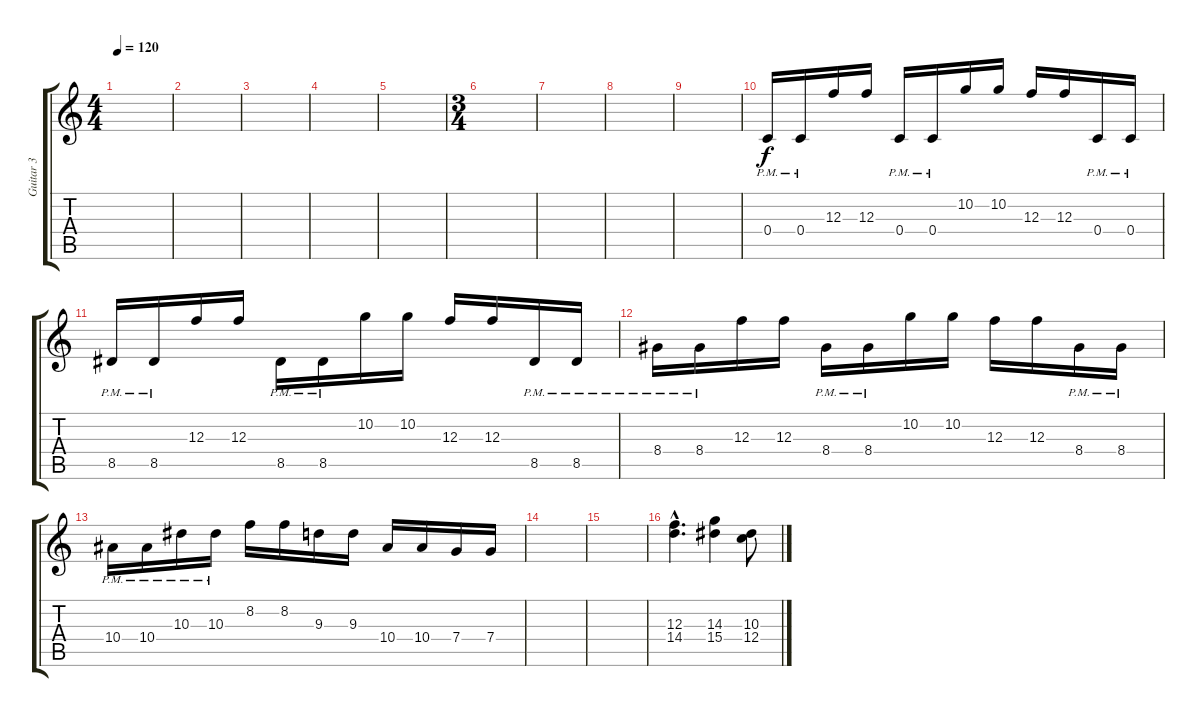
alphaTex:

\track ("Guitar 3" "Guitar 3") {instrument distortionguitar}
\staff {score tabs}
\tuning (D4 A3 F3 C3 G2 C2) {hide}
\ts (4 4)
\tempo 120
\clef g2
\ks c
|
|
|
|
|
\ts (3 4)
|
|
|
|
0.4{pm}.16 0.4{pm}.16 12.3.16 12.3.16 0.4{pm}.16 0.4{pm}.16 10.2.16 10.2.16 12.3.16 12.3.16 0.4{pm}.16 0.4{pm}.16 |
8.5{pm}.16 8.5{pm}.16 12.3.16 12.3.16 8.5{pm}.16 8.5{pm}.16 10.2.16 10.2.16 12.3.16 12.3.16 8.5{pm}.16 8.5{pm}.16 |
8.4{pm}.16 8.4{pm}.16 12.3.16 12.3.16 8.4{pm}.16 8.4{pm}.16 10.2.16 10.2.16 12.3.16 12.3.16 8.4{pm}.16 8.4{pm}.16 |
10.4{pm}.16 10.4{pm}.16 10.3{pm}.16 10.3{pm}.16 8.2.16 8.2.16 9.3.16 9.3.16 10.4.16 10.4.16 7.4.16 7.4.16 |
|
|
(12.3{hac} 14.4{hac}).4{d} (14.3 15.4).4 (10.3 12.4).8
